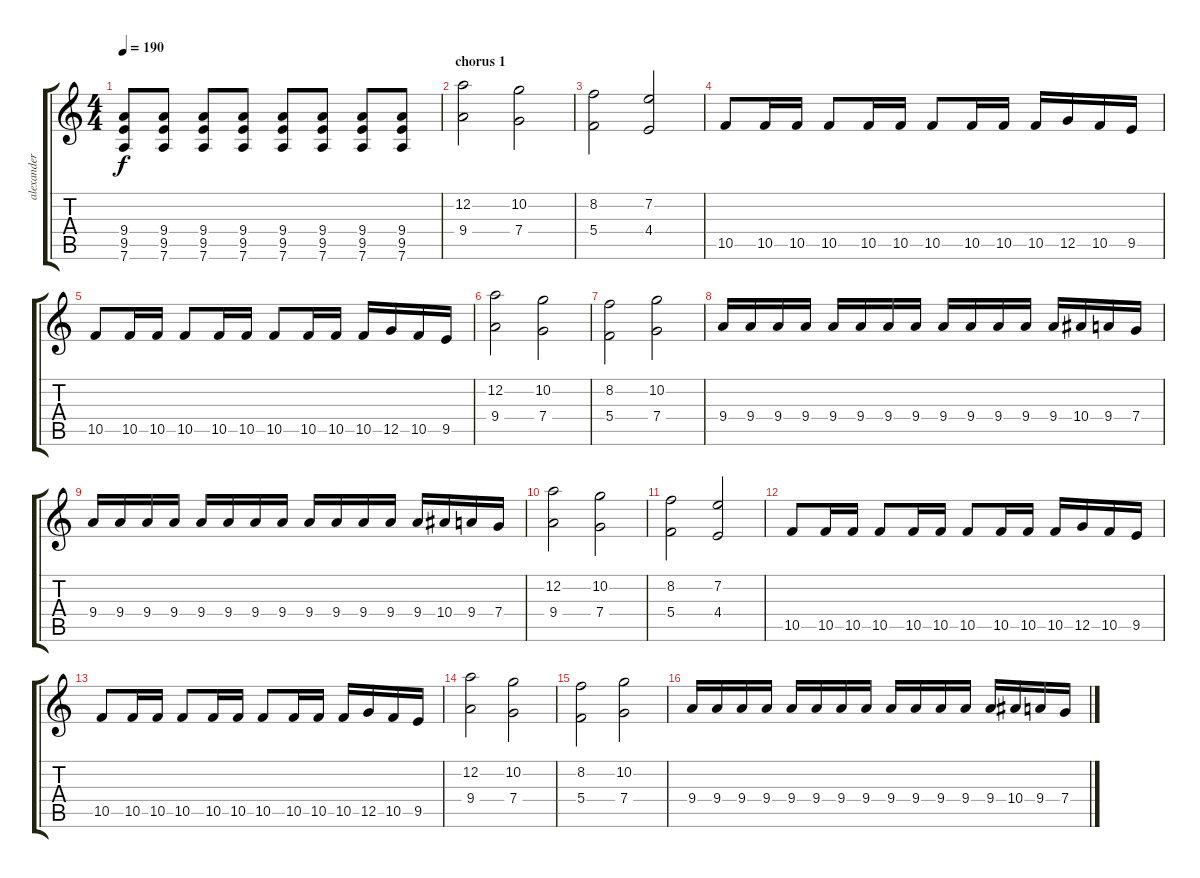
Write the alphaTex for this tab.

\track ("alexander kuoppala" "alexander ") {instrument overdrivenguitar}
\staff {score tabs}
\tuning (D4 A3 F3 C3 G2 D2) {hide}
\ts (4 4)
\tempo 190
\clef g2
\ks c
(9.4 9.5 7.6).8{dy f} (9.4 9.5 7.6).8 (9.4 9.5 7.6).8 (9.4 9.5 7.6).8 (9.4 9.5 7.6).8 (9.4 9.5 7.6).8 (9.4 9.5 7.6).8 (9.4 9.5 7.6).8 |
\section ("" "chorus 1")
(12.2 9.4).2 (10.2 7.4).2 |
(8.2 5.4).2 (7.2 4.4).2 |
10.5.8 10.5.16 10.5.16 10.5.8 10.5.16 10.5.16 10.5.8 10.5.16 10.5.16 10.5.16 12.5.16 10.5.16 9.5.16 |
10.5.8 10.5.16 10.5.16 10.5.8 10.5.16 10.5.16 10.5.8 10.5.16 10.5.16 10.5.16 12.5.16 10.5.16 9.5.16 |
(12.2 9.4).2 (10.2 7.4).2 |
(8.2 5.4).2 (10.2 7.4).2 |
9.4.16 9.4.16 9.4.16 9.4.16 9.4.16 9.4.16 9.4.16 9.4.16 9.4.16 9.4.16 9.4.16 9.4.16 9.4.16 10.4.16 9.4.16 7.4.16 |
9.4.16 9.4.16 9.4.16 9.4.16 9.4.16 9.4.16 9.4.16 9.4.16 9.4.16 9.4.16 9.4.16 9.4.16 9.4.16 10.4.16 9.4.16 7.4.16 |
(12.2 9.4).2 (10.2 7.4).2 |
(8.2 5.4).2 (7.2 4.4).2 |
10.5.8 10.5.16 10.5.16 10.5.8 10.5.16 10.5.16 10.5.8 10.5.16 10.5.16 10.5.16 12.5.16 10.5.16 9.5.16 |
10.5.8 10.5.16 10.5.16 10.5.8 10.5.16 10.5.16 10.5.8 10.5.16 10.5.16 10.5.16 12.5.16 10.5.16 9.5.16 |
(12.2 9.4).2 (10.2 7.4).2 |
(8.2 5.4).2 (10.2 7.4).2 |
9.4.16 9.4.16 9.4.16 9.4.16 9.4.16 9.4.16 9.4.16 9.4.16 9.4.16 9.4.16 9.4.16 9.4.16 9.4.16 10.4.16 9.4.16 7.4.16
